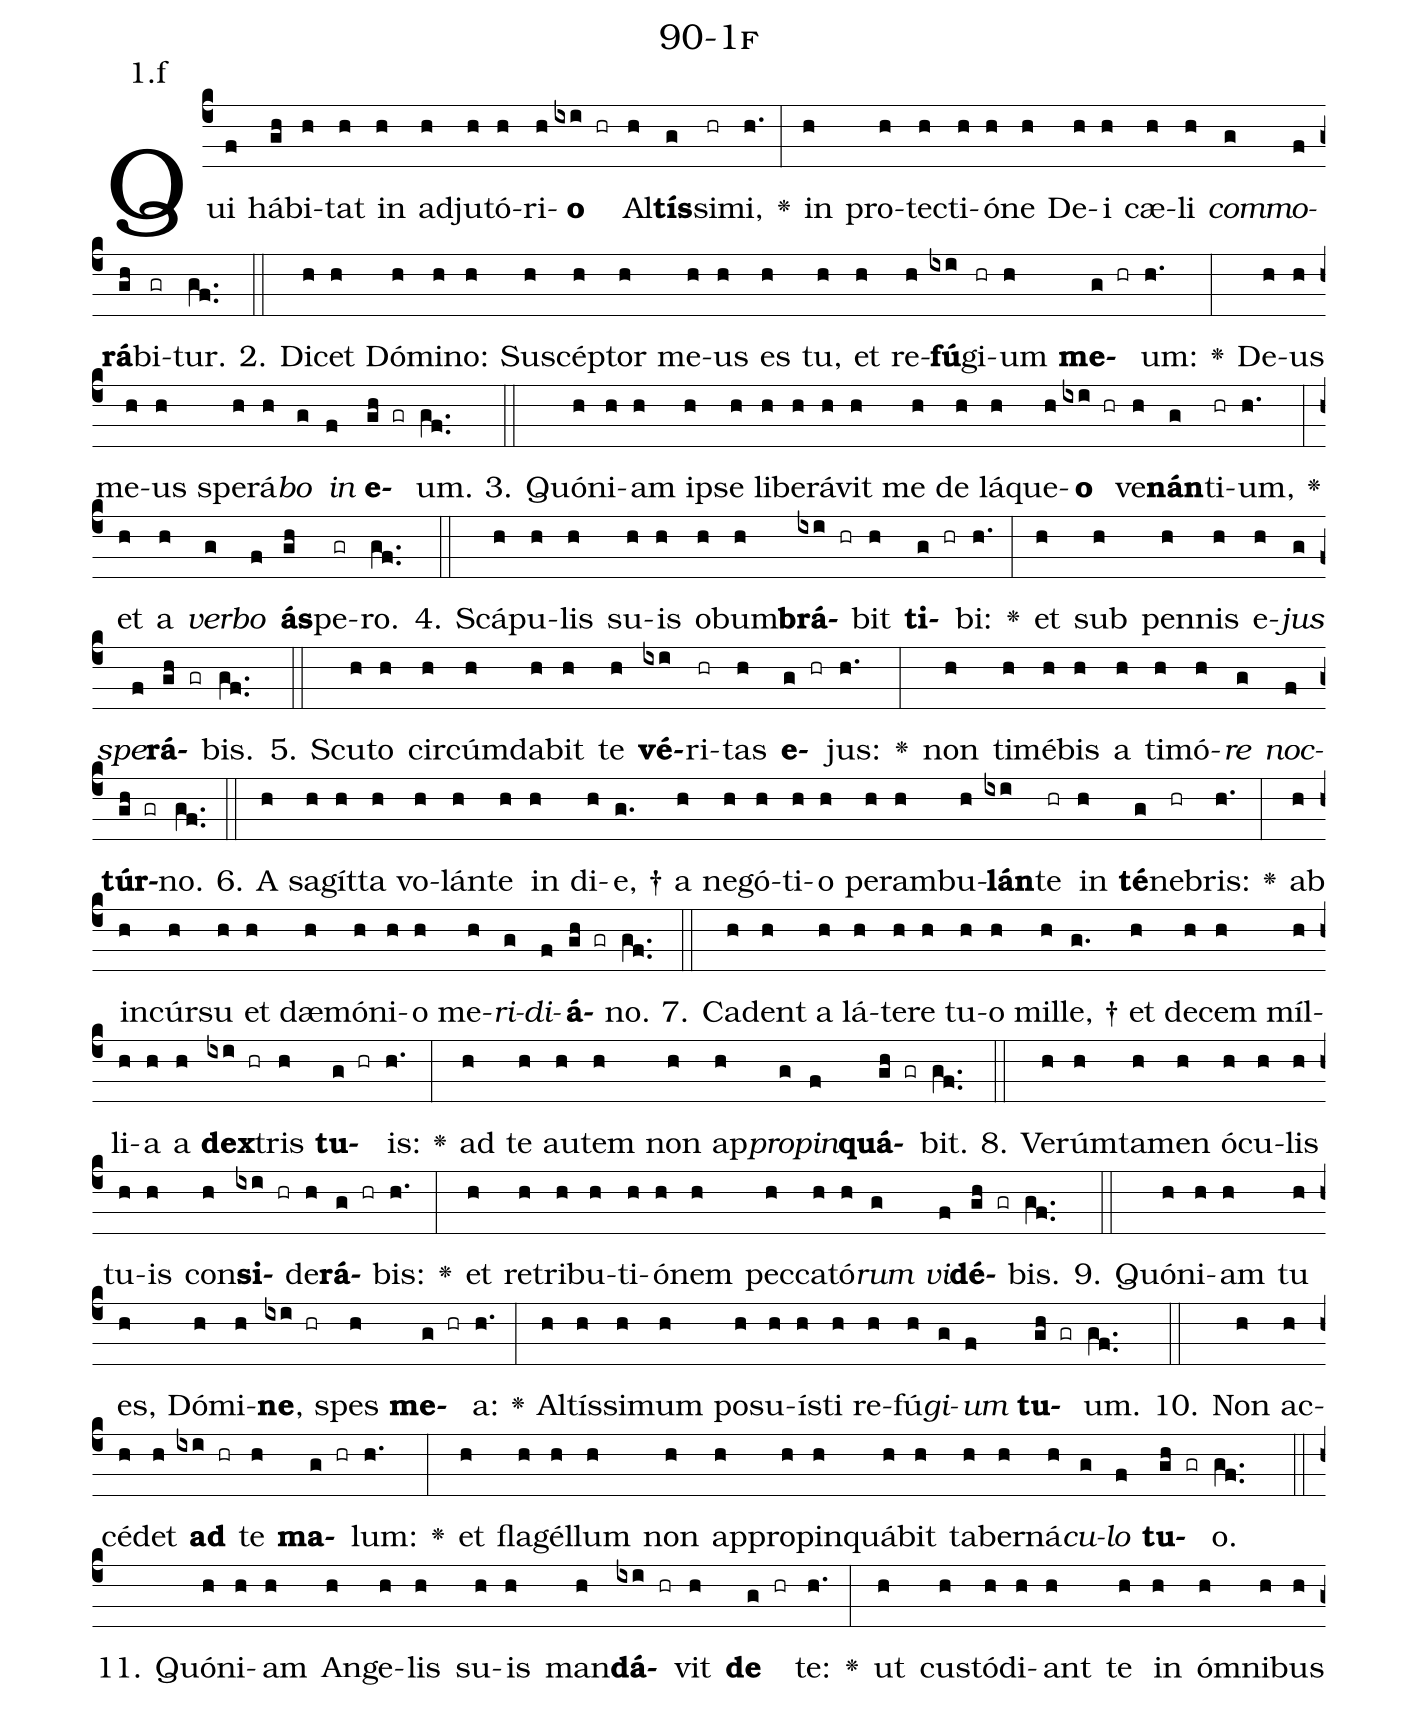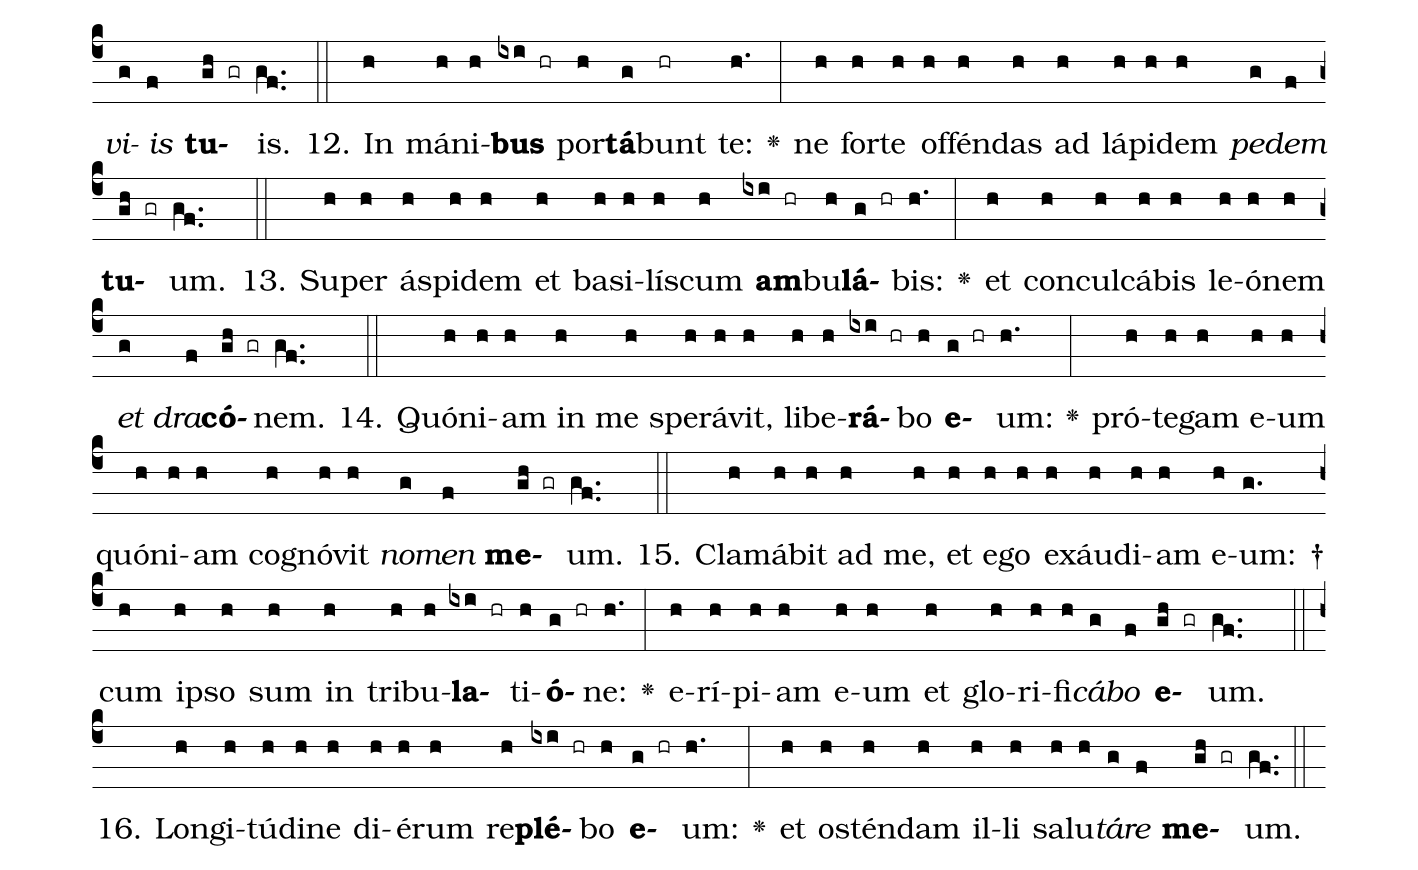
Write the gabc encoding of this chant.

name: 90-1f;
annotation: 1.f;
%%
(c4)Qui(f) há(gh)bi(h)tat(h) in(h) ad(h)ju(h)tó(h)ri(h)<b>o</b>(ixi hr) Al(h)<b>tís</b>(g)si(hr)mi,(h.) <v>\greheightstar</v>(:) in(h) pro(h)tec(h)ti(h)ó(h)ne(h) De(h)i(h) cæ(h)li(h) <i>com</i>(g)<i>mo</i>(f)<b>rá</b>(gh)bi(gr)tur.(gf..) (::)
2. Di(h)cet(h) Dó(h)mi(h)no:(h) Su(h)scép(h)tor(h) me(h)us(h) es(h) tu,(h) et(h) re(h)<b>fú</b>(ixi)gi(hr)um(h) <b>me</b>(g hr)um:(h.) <v>\greheightstar</v>(:) De(h)us(h) me(h)us(h) spe(h)rá(h)<i>bo</i>(g) <i>in</i>(f) <b>e</b>(gh gr)um.(gf..) (::)
3. Quón(h)i(h)am(h) ip(h)se(h) li(h)be(h)rá(h)vit(h) me(h) de(h) lá(h)que(h)<b>o</b>(ixi hr) ve(h)<b>nán</b>(g)ti(hr)um,(h.) <v>\greheightstar</v>(:) et(h) a(h) <i>ver</i>(g)<i>bo</i>(f) <b>ás</b>(gh)pe(gr)ro.(gf..) (::)
4. Scá(h)pu(h)lis(h) su(h)is(h) ob(h)um(h)<b>brá</b>(ixi hr)bit(h) <b>ti</b>(g hr)bi:(h.) <v>\greheightstar</v>(:) et(h) sub(h) pen(h)nis(h) e(h)<i>jus</i>(g) <i>spe</i>(f)<b>rá</b>(gh gr)bis.(gf..) (::)
5. Scu(h)to(h) cir(h)cúm(h)da(h)bit(h) te(h) <b>vé</b>(ixi)ri(hr)tas(h) <b>e</b>(g hr)jus:(h.) <v>\greheightstar</v>(:) non(h) ti(h)mé(h)bis(h) a(h) ti(h)mó(h)<i>re</i>(g) <i>noc</i>(f)<b>túr</b>(gh gr)no.(gf..) (::)
6. A(h) sa(h)gít(h)ta(h) vo(h)lán(h)te(h) in(h) di(h)e, †(g.) a(h) neg(h)ó(h)ti(h)o(h) per(h)am(h)bu(h)<b>lán</b>(ixi)te(hr) in(h) <b>té</b>(g)ne(hr)bris:(h.) <v>\greheightstar</v>(:) ab(h) in(h)cúr(h)su(h) et(h) dæ(h)mó(h)ni(h)o(h) me(h)<i>ri</i>(g)<i>di</i>(f)<b>á</b>(gh gr)no.(gf..) (::)
7. Ca(h)dent(h) a(h) lá(h)te(h)re(h) tu(h)o(h) mil(h)le, †(g.) et(h) de(h)cem(h) míl(h)li(h)a(h) a(h) <b>dex</b>(ixi hr)tris(h) <b>tu</b>(g hr)is:(h.) <v>\greheightstar</v>(:) ad(h) te(h) au(h)tem(h) non(h) ap(h)<i>pro</i>(g)<i>pin</i>(f)<b>quá</b>(gh gr)bit.(gf..) (::)
8. Ve(h)rúm(h)ta(h)men(h) ó(h)cu(h)lis(h) tu(h)is(h) con(h)<b>si</b>(ixi hr)de(h)<b>rá</b>(g hr)bis:(h.) <v>\greheightstar</v>(:) et(h) re(h)tri(h)bu(h)ti(h)ó(h)nem(h) pec(h)ca(h)tó(h)<i>rum</i>(g) <i>vi</i>(f)<b>dé</b>(gh gr)bis.(gf..) (::)
9. Quón(h)i(h)am(h) tu(h) es,(h) Dó(h)mi(h)<b>ne</b>,(ixi hr) spes(h) <b>me</b>(g hr)a:(h.) <v>\greheightstar</v>(:) Al(h)tís(h)si(h)mum(h) po(h)su(h)ís(h)ti(h) re(h)fú(h)<i>gi</i>(g)<i>um</i>(f) <b>tu</b>(gh gr)um.(gf..) (::)
10. Non(h) ac(h)cé(h)det(h) <b>ad</b>(ixi hr) te(h) <b>ma</b>(g hr)lum:(h.) <v>\greheightstar</v>(:) et(h) fla(h)gél(h)lum(h) non(h) ap(h)pro(h)pin(h)quá(h)bit(h) ta(h)ber(h)ná(h)<i>cu</i>(g)<i>lo</i>(f) <b>tu</b>(gh gr)o.(gf..) (::)
11. Quón(h)i(h)am(h) An(h)ge(h)lis(h) su(h)is(h) man(h)<b>dá</b>(ixi hr)vit(h) <b>de</b>(g hr) te:(h.) <v>\greheightstar</v>(:) ut(h) cus(h)tó(h)di(h)ant(h) te(h) in(h) óm(h)ni(h)bus(h) <i>vi</i>(g)<i>is</i>(f) <b>tu</b>(gh gr)is.(gf..) (::)
12. In(h) má(h)ni(h)<b>bus</b>(ixi hr) por(h)<b>tá</b>(g)bunt(hr) te:(h.) <v>\greheightstar</v>(:) ne(h) for(h)te(h) of(h)fén(h)das(h) ad(h) lá(h)pi(h)dem(h) <i>pe</i>(g)<i>dem</i>(f) <b>tu</b>(gh gr)um.(gf..) (::)
13. Su(h)per(h) ás(h)pi(h)dem(h) et(h) ba(h)si(h)lís(h)cum(h) <b>am</b>(ixi hr)bu(h)<b>lá</b>(g hr)bis:(h.) <v>\greheightstar</v>(:) et(h) con(h)cul(h)cá(h)bis(h) le(h)ó(h)nem(h) <i>et</i>(g) <i>dra</i>(f)<b>có</b>(gh gr)nem.(gf..) (::)
14. Quón(h)i(h)am(h) in(h) me(h) spe(h)rá(h)vit,(h) li(h)be(h)<b>rá</b>(ixi hr)bo(h) <b>e</b>(g hr)um:(h.) <v>\greheightstar</v>(:) pró(h)te(h)gam(h) e(h)um(h) quón(h)i(h)am(h) co(h)gnó(h)vit(h) <i>no</i>(g)<i>men</i>(f) <b>me</b>(gh gr)um.(gf..) (::)
15. Cla(h)má(h)bit(h) ad(h) me,(h) et(h) e(h)go(h) ex(h)áu(h)di(h)am(h) e(h)um: †(g.) cum(h) ip(h)so(h) sum(h) in(h) tri(h)bu(h)<b>la</b>(ixi hr)ti(h)<b>ó</b>(g hr)ne:(h.) <v>\greheightstar</v>(:) e(h)rí(h)pi(h)am(h) e(h)um(h) et(h) glo(h)ri(h)fi(h)<i>cá</i>(g)<i>bo</i>(f) <b>e</b>(gh gr)um.(gf..) (::)
16. Lon(h)gi(h)tú(h)di(h)ne(h) di(h)é(h)rum(h) re(h)<b>plé</b>(ixi hr)bo(h) <b>e</b>(g hr)um:(h.) <v>\greheightstar</v>(:) et(h) os(h)tén(h)dam(h) il(h)li(h) sa(h)lu(h)<i>tá</i>(g)<i>re</i>(f) <b>me</b>(gh gr)um.(gf..) (::)
